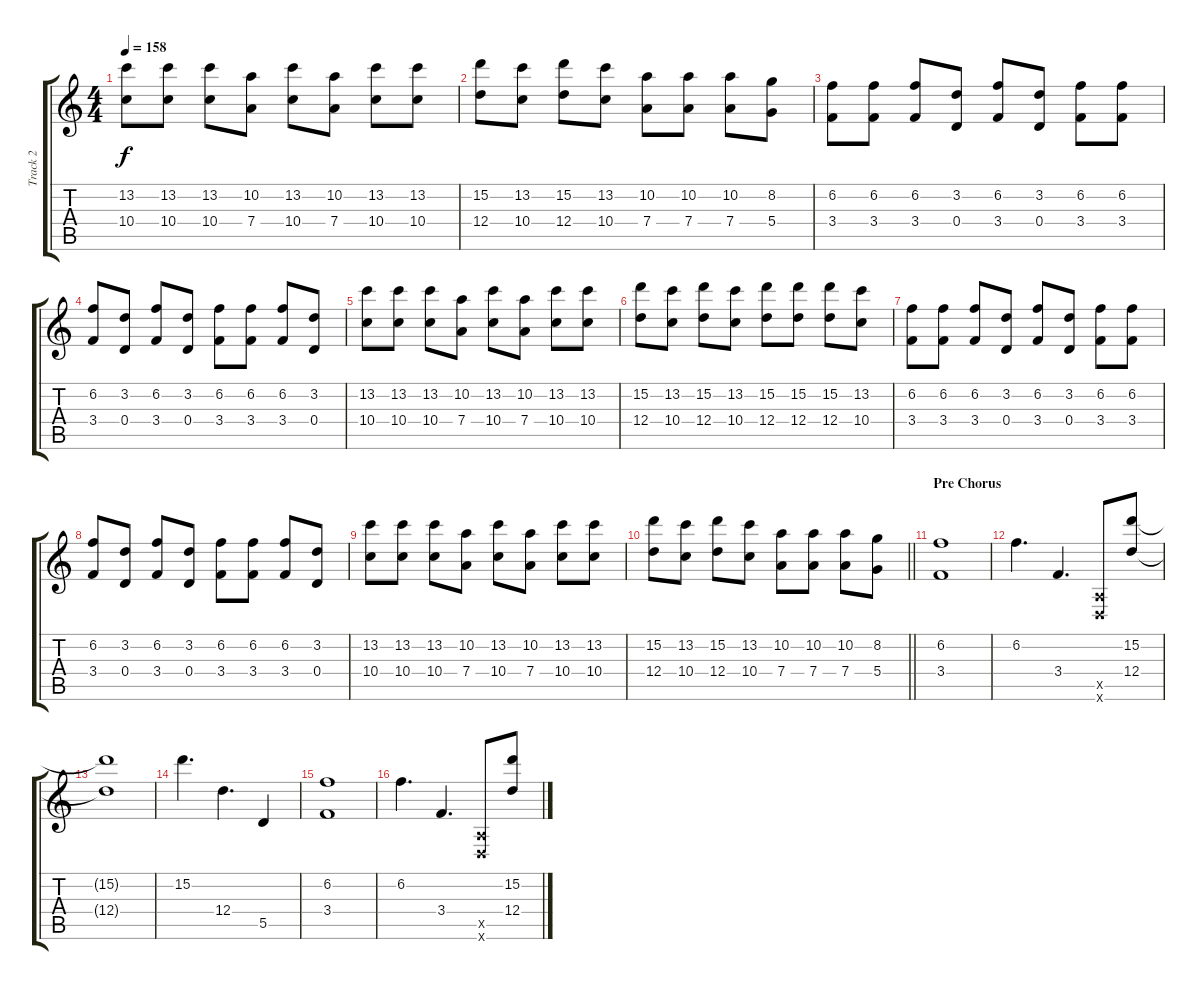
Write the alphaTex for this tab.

\track ("Track 2" "Track 2") {instrument distortionguitar}
\staff {score tabs}
\tuning (E4 B3 G3 D3 A2 D2) {hide}
\ts (4 4)
\tempo 158
\clef g2
\ks c
(13.2 10.4).8{dy f} (13.2 10.4).8 (13.2 10.4).8 (10.2 7.4).8 (13.2 10.4).8 (10.2 7.4).8 (13.2 10.4).8 (13.2 10.4).8 |
(15.2 12.4).8 (13.2 10.4).8 (15.2 12.4).8 (13.2 10.4).8 (10.2 7.4).8 (10.2 7.4).8 (10.2 7.4).8 (8.2 5.4).8 |
(6.2 3.4).8 (6.2 3.4).8 (6.2 3.4).8 (3.2 0.4).8 (6.2 3.4).8 (3.2 0.4).8 (6.2 3.4).8 (6.2 3.4).8 |
(6.2 3.4).8 (3.2 0.4).8 (6.2 3.4).8 (3.2 0.4).8 (6.2 3.4).8 (6.2 3.4).8 (6.2 3.4).8 (3.2 0.4).8 |
(13.2 10.4).8 (13.2 10.4).8 (13.2 10.4).8 (10.2 7.4).8 (13.2 10.4).8 (10.2 7.4).8 (13.2 10.4).8 (13.2 10.4).8 |
(15.2 12.4).8 (13.2 10.4).8 (15.2 12.4).8 (13.2 10.4).8 (15.2 12.4).8 (15.2 12.4).8 (15.2 12.4).8 (13.2 10.4).8 |
(6.2 3.4).8 (6.2 3.4).8 (6.2 3.4).8 (3.2 0.4).8 (6.2 3.4).8 (3.2 0.4).8 (6.2 3.4).8 (6.2 3.4).8 |
(6.2 3.4).8 (3.2 0.4).8 (6.2 3.4).8 (3.2 0.4).8 (6.2 3.4).8 (6.2 3.4).8 (6.2 3.4).8 (3.2 0.4).8 |
(13.2 10.4).8 (13.2 10.4).8 (13.2 10.4).8 (10.2 7.4).8 (13.2 10.4).8 (10.2 7.4).8 (13.2 10.4).8 (13.2 10.4).8 |
\barLineRight lightlight
(15.2 12.4).8 (13.2 10.4).8 (15.2 12.4).8 (13.2 10.4).8 (10.2 7.4).8 (10.2 7.4).8 (10.2 7.4).8 (8.2 5.4).8 |
\section ("" "Pre Chorus")
(6.2 3.4).1 |
6.2.4{d} 3.4.4{d} (0.5{x} 0.6{x}).8 (15.2 12.4).8 |
(15.2{t} 12.4{t}).1 |
15.2.4{d} 12.4.4{d} 5.5.4 |
(6.2 3.4).1 |
6.2.4{d} 3.4.4{d} (0.5{x} 0.6{x}).8 (15.2 12.4).8
